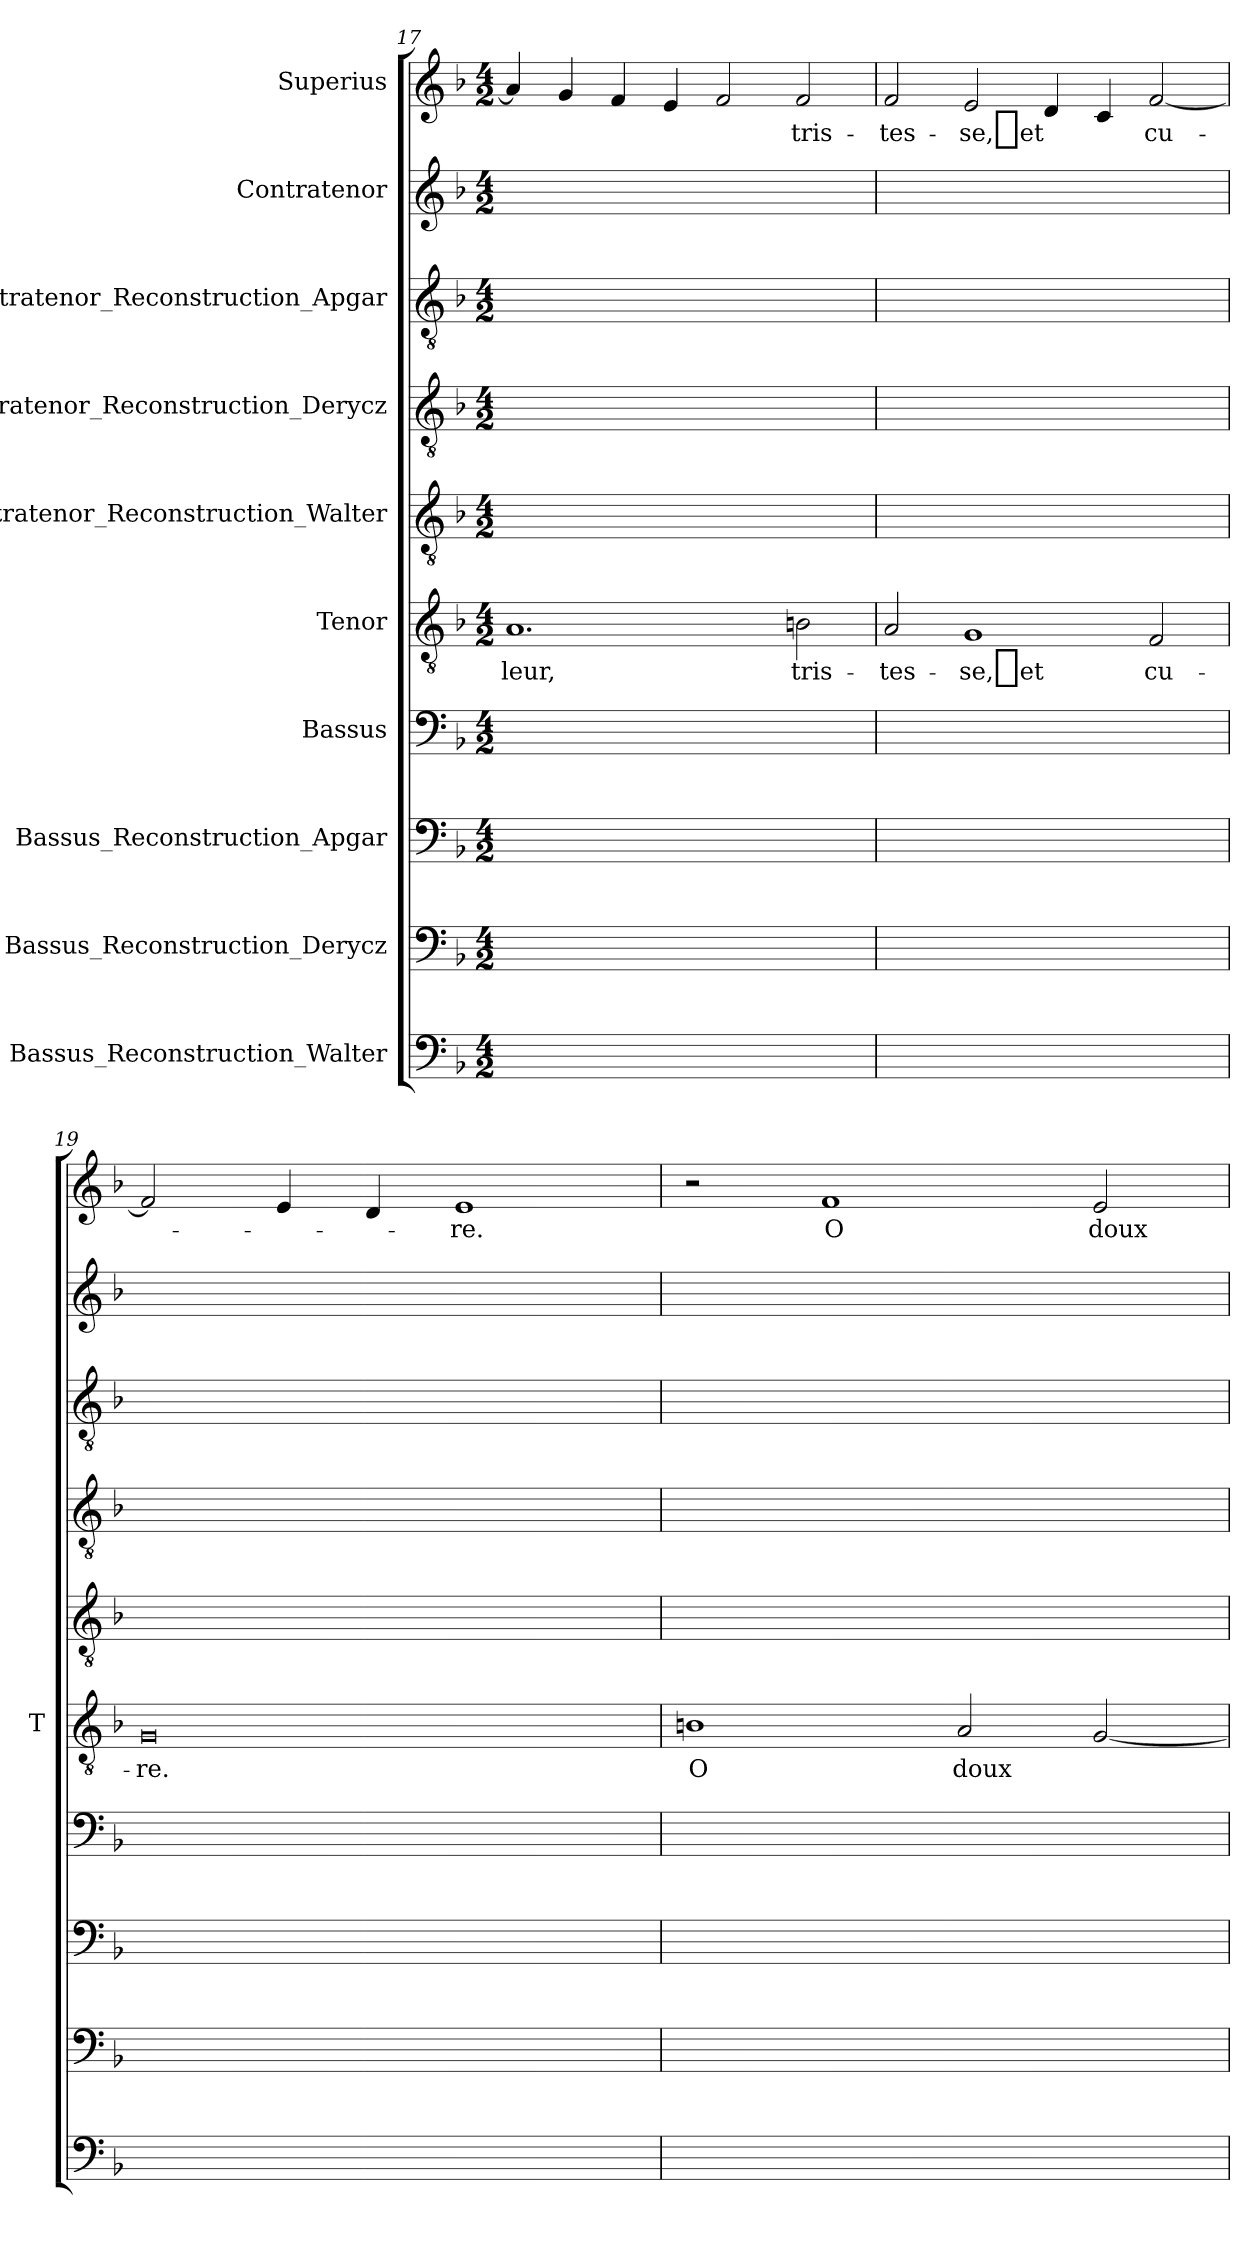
**kern	**kern	**kern	**kern	**kern	**text	**kern	**kern	**kern	**kern	**kern	**text
*part10	*part9	*part8	*part7	*part6	*part6	*part5	*part4	*part3	*part2	*part1	*part1
*staff10	*staff9	*staff8	*staff7	*staff6	*staff6	*staff5	*staff4	*staff3	*staff2	*staff1	*staff1
*I"Bassus_Reconstruction_Walter	*I"Bassus_Reconstruction_Derycz	*I"Bassus_Reconstruction_Apgar	*I"Bassus	*I"Tenor	*	*I"Contratenor_Reconstruction_Walter	*I"Contratenor_Reconstruction_Derycz	*I"Contratenor_Reconstruction_Apgar	*I"Contratenor	*I"Superius	*
*	*	*	*	*I'T	*	*	*	*	*	*	*
*clefF4	*clefF4	*clefF4	*clefF4	*clefGv2	*	*clefGv2	*clefGv2	*clefGv2	*clefG2	*clefG2	*
*k[b-]	*k[b-]	*k[b-]	*k[b-]	*k[b-]	*	*k[b-]	*k[b-]	*k[b-]	*k[b-]	*k[b-]	*
*M4/2	*M4/2	*M4/2	*M4/2	*M4/2	*	*M4/2	*M4/2	*M4/2	*M4/2	*M4/2	*
=17	=17	=17	=17	=17	=17	=17	=17	=17	=17	=17	=17
0ryy	0ryy	0ryy	0ryy	1.A	-leur,	0ryy	0ryy	0ryy	0ryy	4a]	.
.	.	.	.	.	.	.	.	.	.	4g	.
.	.	.	.	.	.	.	.	.	.	4f	.
.	.	.	.	.	.	.	.	.	.	4e	.
.	.	.	.	.	.	.	.	.	.	2f	.
.	.	.	.	2Bn	tris-	.	.	.	.	2f	tris-
=18	=18	=18	=18	=18	=18	=18	=18	=18	=18	=18	=18
0ryy	0ryy	0ryy	0ryy	2A	tes-	0ryy	0ryy	0ryy	0ryy	2f	tes-
.	.	.	.	1G	-se,_et	.	.	.	.	2e	-se,_et
.	.	.	.	.	.	.	.	.	.	4d	.
.	.	.	.	.	.	.	.	.	.	4c	.
.	.	.	.	2F	cu-	.	.	.	.	[2f	cu-
=19	=19	=19	=19	=19	=19	=19	=19	=19	=19	=19	=19
0ryy	0ryy	0ryy	0ryy	0G	-re.	0ryy	0ryy	0ryy	0ryy	2f]	.
.	.	.	.	.	.	.	.	.	.	4e	.
.	.	.	.	.	.	.	.	.	.	4d	.
.	.	.	.	.	.	.	.	.	.	1e	-re.
=20	=20	=20	=20	=20	=20	=20	=20	=20	=20	=20	=20
0ryy	0ryy	0ryy	0ryy	1Bn	-O	0ryy	0ryy	0ryy	0ryy	2r	.
.	.	.	.	.	.	.	.	.	.	1f	-O
.	.	.	.	2A	-doux	.	.	.	.	.	.
.	.	.	.	[2G	.	.	.	.	.	2e	-doux
=	=	=	=	=	=	=	=	=	=	=	=
*-	*-	*-	*-	*-	*-	*-	*-	*-	*-	*-	*-
